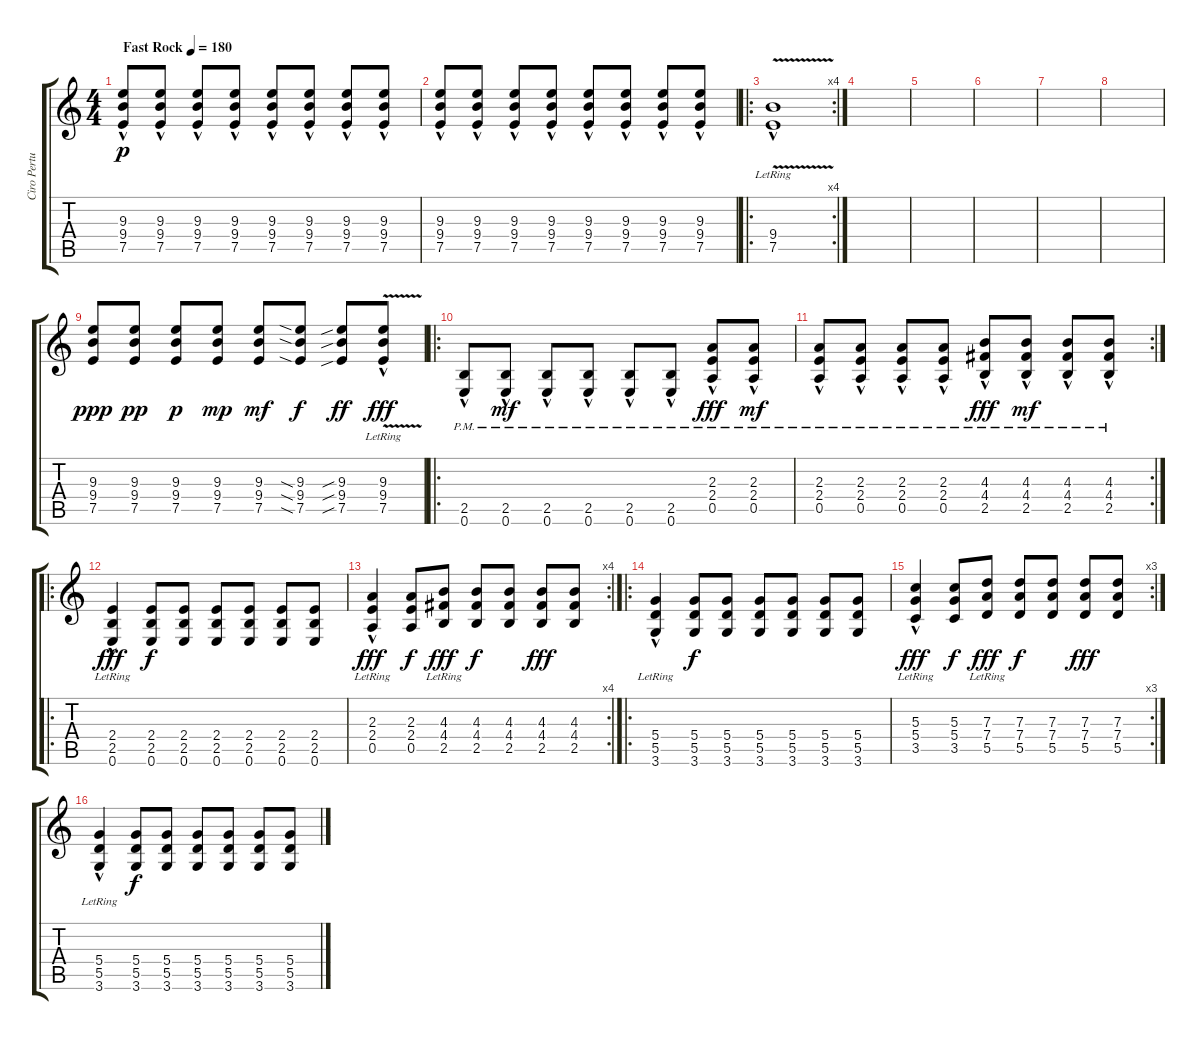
\track ("Ciro Pertusi" "Ciro Pertu") {instrument overdrivenguitar}
\staff {score tabs}
\tuning (E4 B3 G3 D3 A2 E2) {hide}
\ts (4 4)
\tempo (180 "Fast Rock")
\clef g2
\ks c
(9.3{hac} 9.4{hac} 7.5{hac}).8{dy p instrument overdrivenguitar} (9.3{hac} 9.4{hac} 7.5{hac}).8 (9.3{hac} 9.4{hac} 7.5{hac}).8 (9.3{hac} 9.4{hac} 7.5{hac}).8 (9.3{hac} 9.4{hac} 7.5{hac}).8 (9.3{hac} 9.4{hac} 7.5{hac}).8 (9.3{hac} 9.4{hac} 7.5{hac}).8 (9.3{hac} 9.4{hac} 7.5{hac}).8 |
(9.3{hac} 9.4{hac} 7.5{hac}).8 (9.3{hac} 9.4{hac} 7.5{hac}).8 (9.3{hac} 9.4{hac} 7.5{hac}).8 (9.3{hac} 9.4{hac} 7.5{hac}).8 (9.3{hac} 9.4{hac} 7.5{hac}).8 (9.3{hac} 9.4{hac} 7.5{hac}).8 (9.3{hac} 9.4{hac} 7.5{hac}).8 (9.3{hac} 9.4{hac} 7.5{hac}).8 |
\ro
\rc 4
(9.4{v hac lr} 7.5{v hac lr}).1 |
|
|
|
|
|
(9.3 9.4 7.5).8{dy ppp} (9.3 9.4 7.5).8{dy pp} (9.3 9.4 7.5).8{dy p} (9.3 9.4 7.5).8{dy mp} (9.3 9.4 7.5).8{dy mf} (9.3{sia} 9.4{sia} 7.5{sia}).8{dy f} (9.3{sib} 9.4{sib} 7.5{sib}).8{dy ff} (9.3{v hac lr} 9.4{v hac lr} 7.5{v hac lr}).8{dy fff} |
\ro
(2.5{hac pm} 0.6{hac pm}).8 (2.5{hac pm} 0.6{hac pm}).8{dy mf} (2.5{hac pm} 0.6{hac pm}).8 (2.5{hac pm} 0.6{hac pm}).8 (2.5{hac pm} 0.6).8 (2.5{hac pm} 0.6).8 (2.3{hac pm} 2.4{hac pm} 0.5{hac pm}).8{dy fff} (2.3{hac pm} 2.4{hac pm} 0.5{hac pm}).8{dy mf} |
\rc 2
(2.3{hac pm} 2.4{hac pm} 0.5{hac pm}).8 (2.3{hac pm} 2.4{hac pm} 0.5{hac pm}).8 (2.3{hac pm} 2.4{hac pm} 0.5{hac pm}).8 (2.3{hac pm} 2.4{hac pm} 0.5{hac pm}).8 (4.3{hac pm} 4.4{hac pm} 2.5{hac pm}).8{dy fff} (4.3{hac pm} 4.4{hac pm} 2.5{hac pm}).8{dy mf} (4.3{hac pm} 4.4{hac pm} 2.5{hac pm}).8 (4.3{hac pm} 4.4{hac pm} 2.5{hac pm}).8 |
\ro
(2.4{hac lr} 2.5{hac lr} 0.6{hac lr}).4{dy fff} (2.4 2.5 0.6).8{dy f} (2.4 2.5 0.6).8 (2.4 2.5 0.6).8 (2.4 2.5 0.6).8 (2.4 2.5 0.6).8 (2.4 2.5 0.6).8 |
\rc 4
(2.3{hac lr} 2.4{hac lr} 0.5{hac lr}).4{dy fff} (2.3 2.4 0.5).8{dy f} (4.3{lr} 4.4{lr} 2.5{lr}).8{dy fff} (4.3 4.4 2.5).8{dy f} (4.3 4.4 2.5).8 (4.3 4.4 2.5).8{dy fff} (4.3 4.4 2.5).8 |
\ro
(5.4{hac lr} 5.5{hac lr} 3.6{hac lr}).4 (5.4 5.5 3.6).8{dy f} (5.4 5.5 3.6).8 (5.4 5.5 3.6).8 (5.4 5.5 3.6).8 (5.4 5.5 3.6).8 (5.4 5.5 3.6).8 |
\rc 3
(5.3{hac lr} 5.4{hac lr} 3.5{hac lr}).4{dy fff} (5.3 5.4 3.5).8{dy f} (7.3{lr} 7.4{lr} 5.5{lr}).8{dy fff} (7.3 7.4 5.5).8{dy f} (7.3 7.4 5.5).8 (7.3 7.4 5.5).8{dy fff} (7.3 7.4 5.5).8 |
(5.4{hac lr} 5.5{hac lr} 3.6{hac lr}).4 (5.4 5.5 3.6).8{dy f} (5.4 5.5 3.6).8 (5.4 5.5 3.6).8 (5.4 5.5 3.6).8 (5.4 5.5 3.6).8 (5.4 5.5 3.6).8
